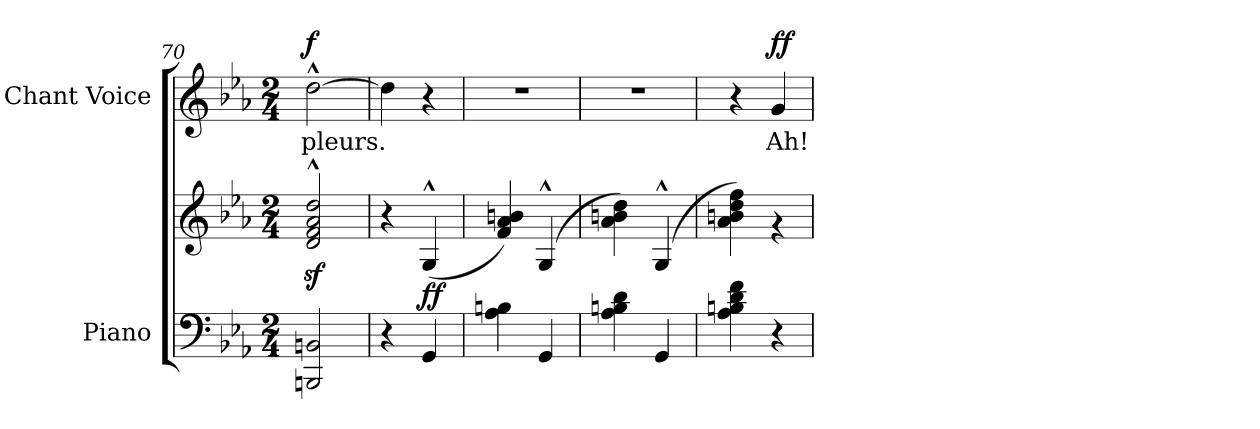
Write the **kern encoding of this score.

**kern	**kern	**dynam	**kern	**text	**dynam
*part2	*part2	*part2	*part1	*part1	*part1
*staff3	*staff2	*staff2/3	*staff1	*staff1	*staff1
*I"Piano	*	*	*I"Chant Voice	*	*
*I'Pno	*	*	*	*	*
!!LO:LB:g=z
*clefF4	*clefG2	*	*clefG2	*	*
*k[b-e-a-]	*k[b-e-a-]	*	*k[b-e-a-]	*	*
*M2/4	*M2/4	*	*M2/4	*	*
=70	=70	=70	=70	=70	=70
!	!	!	!	!LO:LY:b	!LO:DY:a
2BBBn/ 2BBn/	2d/z<^^ 2f/z<^^ 2a-/z<^^ 2dd/z<^^	.	[2dd^^\	pleurs.	f
=71	=71	=71	=71	=71	=71
4r	4r	.	4dd\]	.	.
!	!	!LO:DY:b	!	!	!
4GG/	(<4G^^/	ff	4r	.	.
=72	=72	=72	=72	=72	=72
4A-\ 4Bn\	4f/ 4a-/ 4bn/)	.	2r	.	.
4GG/	(<4G^^/	.	.	.	.
=73	=73	=73	=73	=73	=73
4A-\ 4Bn\ 4d\	4a-\ 4bn\ 4dd\)	.	2r	.	.
4GG/	(<4G^^/	.	.	.	.
=74	=74	=74	=74	=74	=74
4A-\ 4Bn\ 4d\ 4f\	4a-\ 4bn\ 4dd\ 4ff\)	.	4r	.	.
!	!	!	!	!LO:LY:b	!LO:DY:a
4r	4rg	.	4g/	Ah!	ff
=	=	=	=	=	=
*-	*-	*-	*-	*-	*-
